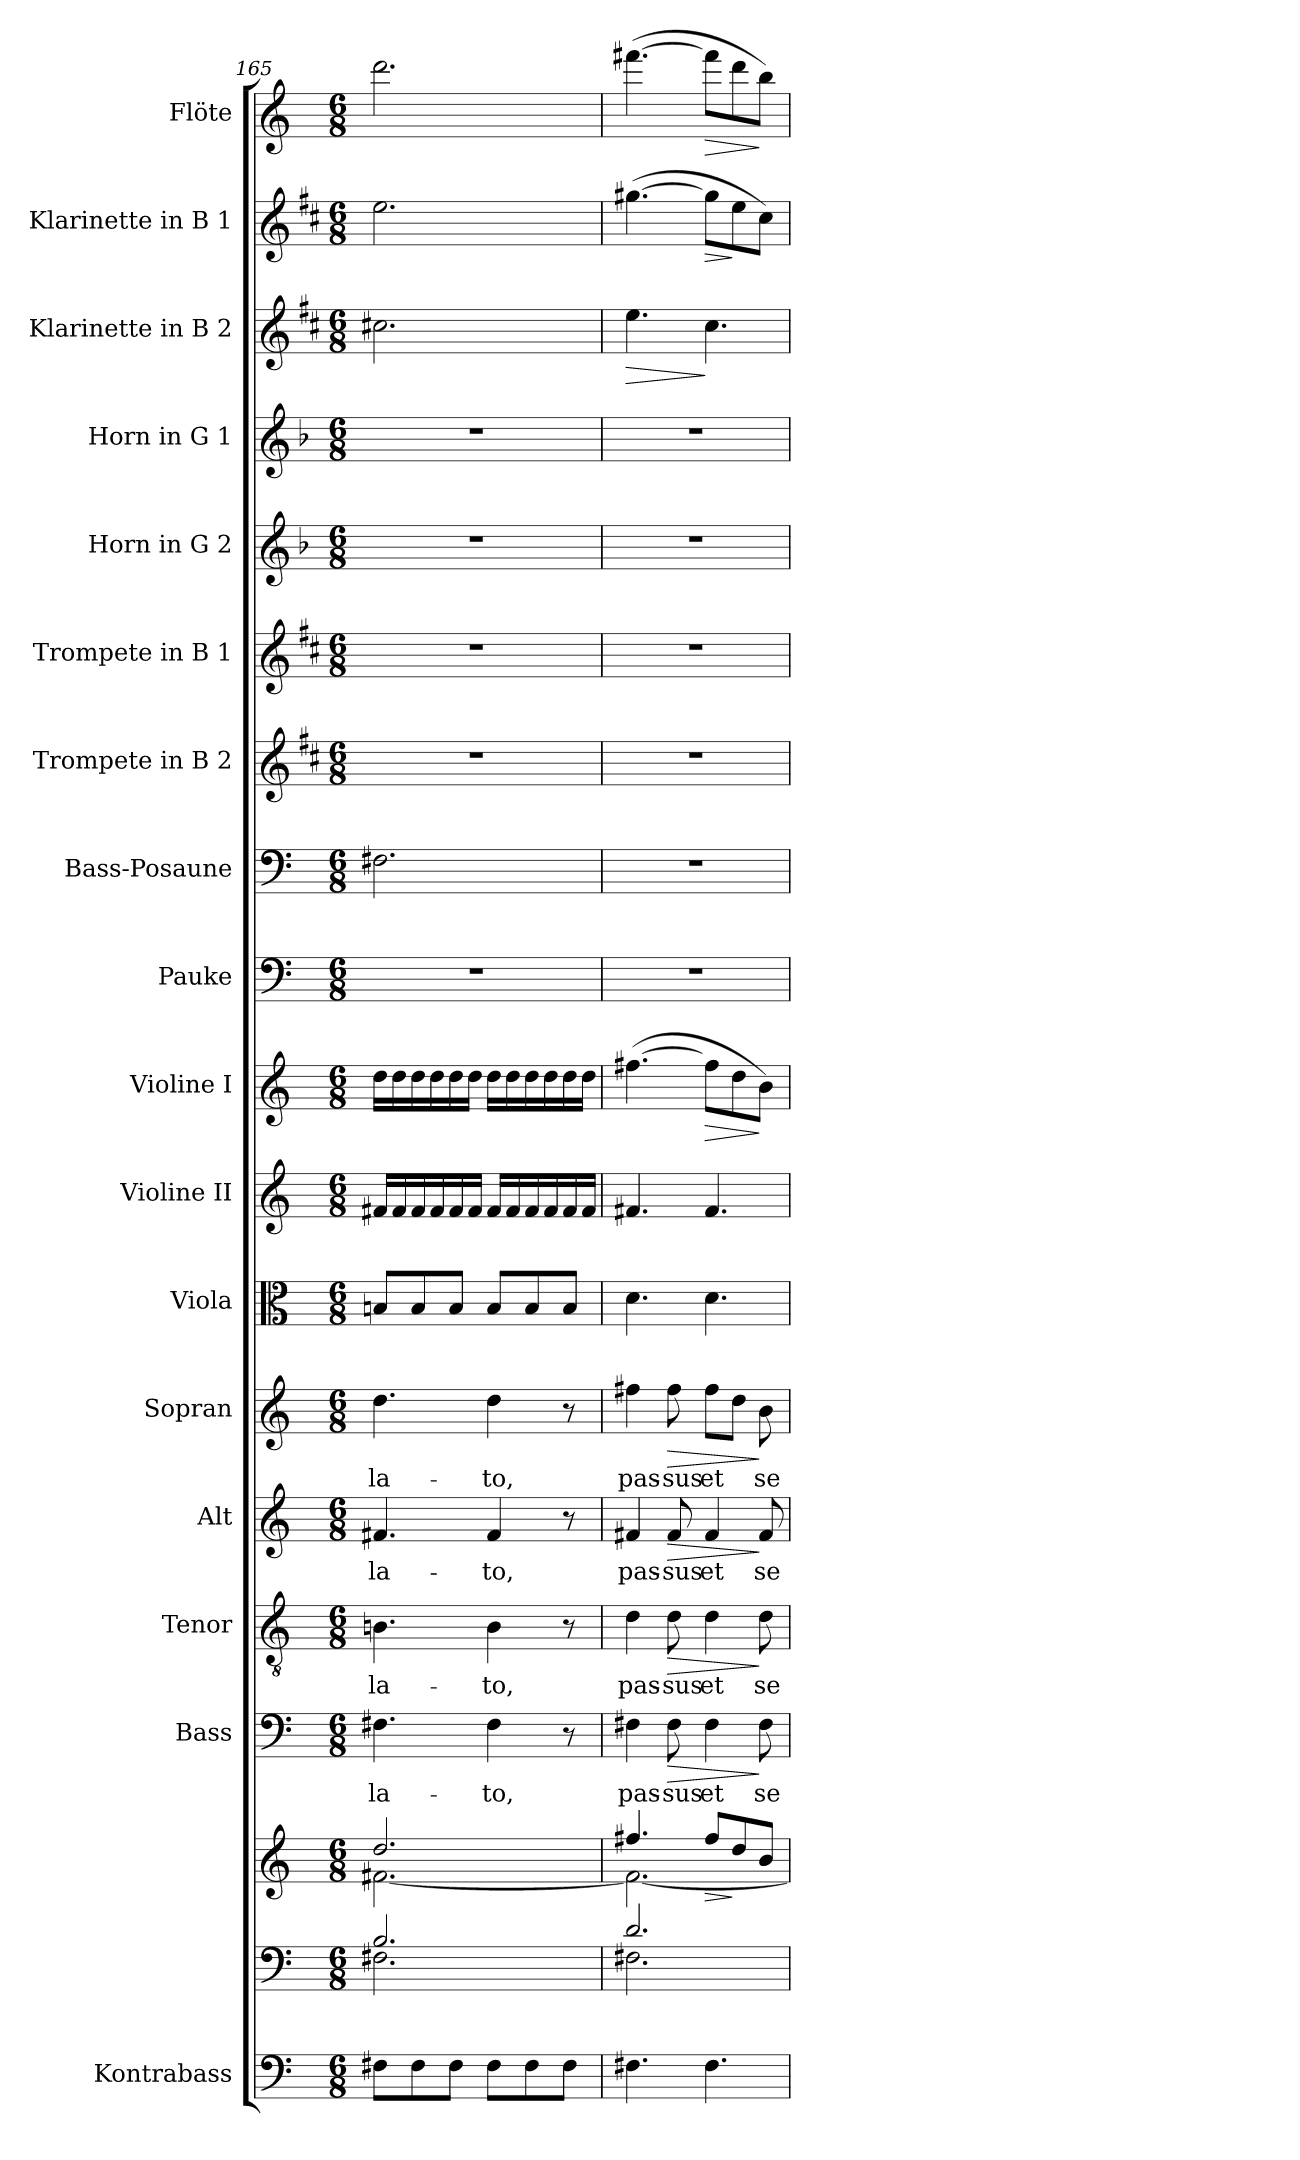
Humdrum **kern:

**kern	**kern	**kern	**dynam	**kern	**text	**dynam	**kern	**text	**dynam	**kern	**text	**dynam	**kern	**text	**dynam	**kern	**kern	**kern	**dynam	**kern	**kern	**kern	**kern	**kern	**kern	**kern	**dynam	**kern	**dynam	**kern	**dynam
*part18	*part17	*part17	*part17	*part16	*part16	*part16	*part15	*part15	*part15	*part14	*part14	*part14	*part13	*part13	*part13	*part12	*part11	*part10	*part10	*part9	*part8	*part7	*part6	*part5	*part4	*part3	*part3	*part2	*part2	*part1	*part1
*staff19	*staff18	*staff17	*staff17/18	*staff16	*staff16	*staff16	*staff15	*staff15	*staff15	*staff14	*staff14	*staff14	*staff13	*staff13	*staff13	*staff12	*staff11	*staff10	*staff10	*staff9	*staff8	*staff7	*staff6	*staff5	*staff4	*staff3	*staff3	*staff2	*staff2	*staff1	*staff1
*I"Kontrabass	*	*	*	*I"Bass	*	*	*I"Tenor	*	*	*I"Alt	*	*	*I"Sopran	*	*	*I"Viola	*I"Violine II	*I"Violine I	*	*I"Pauke	*I"Bass-Posaune	*I"Trompete in B 2	*I"Trompete in B 1	*I"Horn in G 2	*I"Horn in G 1	*I"Klarinette in B 2	*	*I"Klarinette in B 1	*	*I"Flöte	*
*I'Kb.	*	*	*	*I'B	*	*	*I'T	*	*	*I'A	*	*	*I'S	*	*	*I'Vla.	*I'Vl. II	*I'Vl. I	*	*I'Pk.	*I'B. Pos.	*	*	*I'Hrn. 2	*I'Hrn. 1	*	*	*	*	*I'Fl.	*
*clefF4	*clefF4	*clefG2	*	*clefF4	*	*	*clefGv2	*	*	*clefG2	*	*	*clefG2	*	*	*clefC3	*clefG2	*clefG2	*	*clefF4	*clefF4	*clefG2	*clefG2	*clefG2	*clefG2	*clefG2	*	*clefG2	*	*clefG2	*
*ITrd7c12	*	*	*	*	*	*	*	*	*	*	*	*	*	*	*	*	*	*	*	*	*	*ITrd1c2	*ITrd1c2	*ITrd3c5	*ITrd3c5	*ITrd1c2	*	*ITrd1c2	*	*	*
*k[]	*k[]	*k[]	*	*k[]	*	*	*k[]	*	*	*k[]	*	*	*k[]	*	*	*k[]	*k[]	*k[]	*	*k[]	*k[]	*k[]	*k[]	*k[]	*k[]	*k[]	*	*k[]	*	*k[]	*
*C:	*C:	*C:	*	*C:	*	*	*C:	*	*	*C:	*	*	*C:	*	*	*C:	*C:	*C:	*	*C:	*C:	*C:	*C:	*C:	*C:	*C:	*	*C:	*	*C:	*
*M6/8	*M6/8	*M6/8	*	*M6/8	*	*	*M6/8	*	*	*M6/8	*	*	*M6/8	*	*	*M6/8	*M6/8	*M6/8	*	*M6/8	*M6/8	*M6/8	*M6/8	*M6/8	*M6/8	*M6/8	*	*M6/8	*	*M6/8	*
=165	=165	=165	=165	=165	=165	=165	=165	=165	=165	=165	=165	=165	=165	=165	=165	=165	=165	=165	=165	=165	=165	=165	=165	=165	=165	=165	=165	=165	=165	=165	=165
*	*^	*^	*	*	*	*	*	*	*	*	*	*	*	*	*	*	*	*	*	*	*	*	*	*	*	*	*	*	*	*	*
!	!	!	!	!	!	!	!LO:LY:b	!	!	!LO:LY:b	!	!	!LO:LY:b	!	!	!LO:LY:b	!	!	!	!	!	!	!	!	!	!	!	!	!	!	!	!	!
8FF#X\L	2.B/	2.F#X\	2.dd/	[<2.f#X\	.	4.F#X\	-la-	.	4.Bn\	-la-	.	4.f#X/	-la-	.	4.dd\	-la-	.	8Bn/L	16f#X/LL	16dd\LL	.	2.r	2.F#X\	2.r	2.r	2.r	2.r	2.bn\	.	2.dd\	.	2.ddd\	.
.	.	.	.	.	.	.	.	.	.	.	.	.	.	.	.	.	.	.	16f#/	16dd\	.	.	.	.	.	.	.	.	.	.	.	.	.
8FF#\	.	.	.	.	.	.	.	.	.	.	.	.	.	.	.	.	.	8B/	16f#/	16dd\	.	.	.	.	.	.	.	.	.	.	.	.	.
.	.	.	.	.	.	.	.	.	.	.	.	.	.	.	.	.	.	.	16f#/	16dd\	.	.	.	.	.	.	.	.	.	.	.	.	.
8FF#\J	.	.	.	.	.	.	.	.	.	.	.	.	.	.	.	.	.	8B/J	16f#/	16dd\	.	.	.	.	.	.	.	.	.	.	.	.	.
.	.	.	.	.	.	.	.	.	.	.	.	.	.	.	.	.	.	.	16f#/JJ	16dd\JJ	.	.	.	.	.	.	.	.	.	.	.	.	.
!	!	!	!	!	!	!	!LO:LY:b	!	!	!LO:LY:b	!	!	!LO:LY:b	!	!	!LO:LY:b	!	!	!	!	!	!	!	!	!	!	!	!	!	!	!	!	!
8FF#\L	.	.	.	.	.	4F#\	-to,	.	4B\	-to,	.	4f#/	-to,	.	4dd\	-to,	.	8B/L	16f#/LL	16dd\LL	.	.	.	.	.	.	.	.	.	.	.	.	.
.	.	.	.	.	.	.	.	.	.	.	.	.	.	.	.	.	.	.	16f#/	16dd\	.	.	.	.	.	.	.	.	.	.	.	.	.
8FF#\	.	.	.	.	.	.	.	.	.	.	.	.	.	.	.	.	.	8B/	16f#/	16dd\	.	.	.	.	.	.	.	.	.	.	.	.	.
.	.	.	.	.	.	.	.	.	.	.	.	.	.	.	.	.	.	.	16f#/	16dd\	.	.	.	.	.	.	.	.	.	.	.	.	.
8FF#\J	.	.	.	.	.	8r	.	.	8r	.	.	8r	.	.	8r	.	.	8B/J	16f#/	16dd\	.	.	.	.	.	.	.	.	.	.	.	.	.
.	.	.	.	.	.	.	.	.	.	.	.	.	.	.	.	.	.	.	16f#/JJ	16dd\JJ	.	.	.	.	.	.	.	.	.	.	.	.	.
=166	=166	=166	=166	=166	=166	=166	=166	=166	=166	=166	=166	=166	=166	=166	=166	=166	=166	=166	=166	=166	=166	=166	=166	=166	=166	=166	=166	=166	=166	=166	=166	=166	=166
!	!	!	!	!	!	!	!LO:LY:b	!	!	!LO:LY:b	!	!	!LO:LY:b	!	!	!LO:LY:b	!	!	!	!	!	!	!	!	!	!	!	!	!LO:HP:b	!	!	!	!
4.FF#X\	2.d/	2.F#X\	4.ff#X/	2.f#\_	.	4F#X\	pas-	.	4d\	pas-	.	4f#X/	pas-	.	4ff#X\	pas-	.	4.d\	4.f#X/	(>[4.ff#X\	.	2.r	2.r	2.r	2.r	2.r	2.r	4.dd\	>	(>[4.ff#X\	.	(>[4.fff#X\	.
!	!	!	!	!	!	!	!LO:LY:b	!LO:HP:b	!	!LO:LY:b	!LO:HP:b	!	!LO:LY:b	!LO:HP:b	!	!LO:LY:b	!LO:HP:b	!	!	!	!	!	!	!	!	!	!	!	!	!	!	!	!
.	.	.	.	.	.	8F#\	-sus	>	8d\	-sus	>	8f#/	-sus	>	8ff#\	-sus	>	.	.	.	.	.	.	.	.	.	.	.	.	.	.	.	.
!	!	!	!	!	!LO:HP:b	!	!LO:LY:b	!	!	!LO:LY:b	!	!	!LO:LY:b	!	!	!LO:LY:b	!	!	!	!	!LO:HP:b	!	!	!	!	!	!	!	!	!	!LO:HP:b	!	!LO:HP:b
4.FF#\	.	.	8ff#/L	.	>	4F#\	et	.	4d\	et	.	4f#/	et	.	8ff#\L	et	.	4.d\	4.f#/	8ff#\L]	>	.	.	.	.	.	.	4.b\	]	8ff#\L]	>	8fff#\L]	>
.	.	.	8dd/	.	]	.	.	.	.	.	.	.	.	.	8dd\J	.	.	.	.	8dd\	.	.	.	.	.	.	.	.	.	8dd\	]	8ddd\	.
!	!	!	!	!	!	!	!LO:LY:b	!	!	!LO:LY:b	!	!	!LO:LY:b	!	!	!LO:LY:b	!	!	!	!	!	!	!	!	!	!	!	!	!	!	!	!	!
.	.	.	8b/J	.	.	8F#\	se-	]	8d\	se-	]	8f#/	se-	]	8b\	se-	]	.	.	8b\J)	]	.	.	.	.	.	.	.	.	8b\J)	.	8bb\J)	]
*	*v	*v	*	*	*	*	*	*	*	*	*	*	*	*	*	*	*	*	*	*	*	*	*	*	*	*	*	*	*	*	*	*	*
*	*	*v	*v	*	*	*	*	*	*	*	*	*	*	*	*	*	*	*	*	*	*	*	*	*	*	*	*	*	*	*	*	*
=	=	=	=	=	=	=	=	=	=	=	=	=	=	=	=	=	=	=	=	=	=	=	=	=	=	=	=	=	=	=	=
*-	*-	*-	*-	*-	*-	*-	*-	*-	*-	*-	*-	*-	*-	*-	*-	*-	*-	*-	*-	*-	*-	*-	*-	*-	*-	*-	*-	*-	*-	*-	*-
